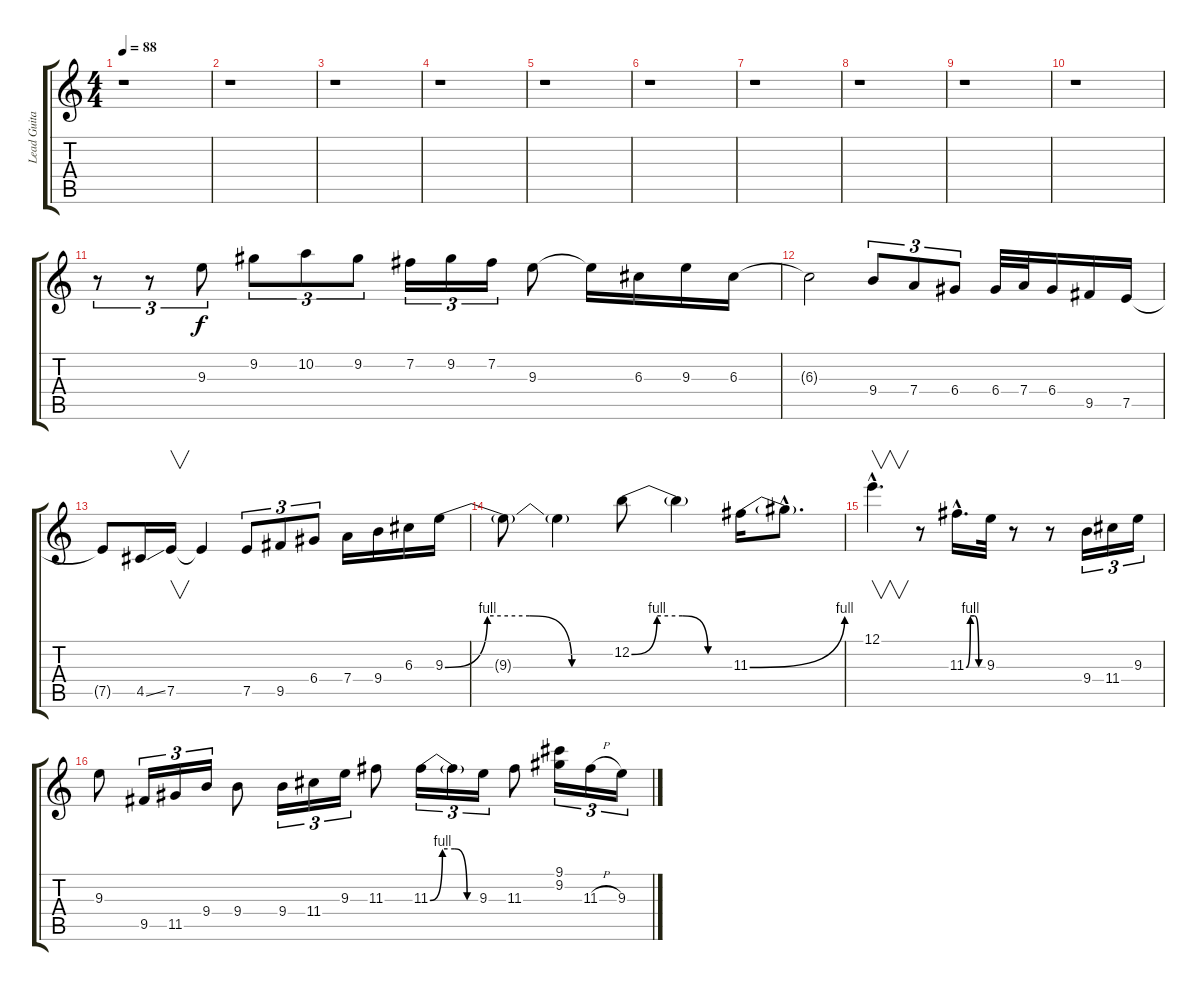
\track ("Lead Guitar 2 elec." "Lead Guita") {instrument overdrivenguitar}
\staff {score tabs}
\tuning (E4 B3 G3 D3 A2 E2) {hide}
\ts (4 4)
\tempo 88
\clef g2
\ks c
r.1{dy f} |
r.1 |
r.1 |
r.1 |
r.1 |
r.1 |
r.1 |
r.1 |
r.1 |
r.1 |
r.8{tu (3 2)} r.8{tu (3 2)} 9.3.8{tu (3 2)} 9.2.8{tu (3 2)} 10.2.8{tu (3 2)} 9.2.8{tu (3 2)} 7.2.16{tu (3 2)} 9.2.16{tu (3 2)} 7.2.16{tu (3 2)} 9.3.8 9.3{t}.16 6.3.16 9.3.16 6.3.16 |
6.3{t}.2 9.4.8{tu (3 2)} 7.4.8{tu (3 2)} 6.4.8{tu (3 2)} 6.4.32 7.4.32 6.4.16 9.5.16 7.5.16 |
7.5{t}.8 4.5{ss}.16 7.5.16{v} 7.5{t}.4 7.5.8{tu (3 2)} 9.5.8{tu (3 2)} 6.4.8{tu (3 2)} 7.4.16 9.4.16 6.3.16 9.3{be (custom 0 0 15 4 30 4 45 0 60 0)}.16 |
9.3{t}.8 9.3{t}.4 12.2{be (custom 0 0 15 4 30 4 45 0 60 0)}.8 12.2{t}.4 11.3{be (bend 0 0 60 4)}.16 11.3{hac t}.8{d} |
12.1{hac}.4{v d} r.8 11.3{be (custom 0 0 15 4 30 4 45 0 60 0) hac}.16{d} 9.3.32 r.8 r.8 9.4.16{tu (3 2)} 11.4.16{tu (3 2)} 9.3.16{tu (3 2)} |
9.3.8 9.5.16{tu (3 2)} 11.5.16{tu (3 2)} 9.4.16{tu (3 2)} 9.4.8 9.4.16{tu (3 2)} 11.4.16{tu (3 2)} 9.3.16{tu (3 2)} 11.3.8 11.3{be (custom 0 0 15 4 30 4 45 0 60 0)}.16{tu (3 2)} 11.3{t}.16{tu (3 2)} 9.3.16{tu (3 2)} 11.3.8 (9.1 9.2).16{tu (3 2)} 11.3{h}.16{tu (3 2)} 9.3.16{tu (3 2)}
